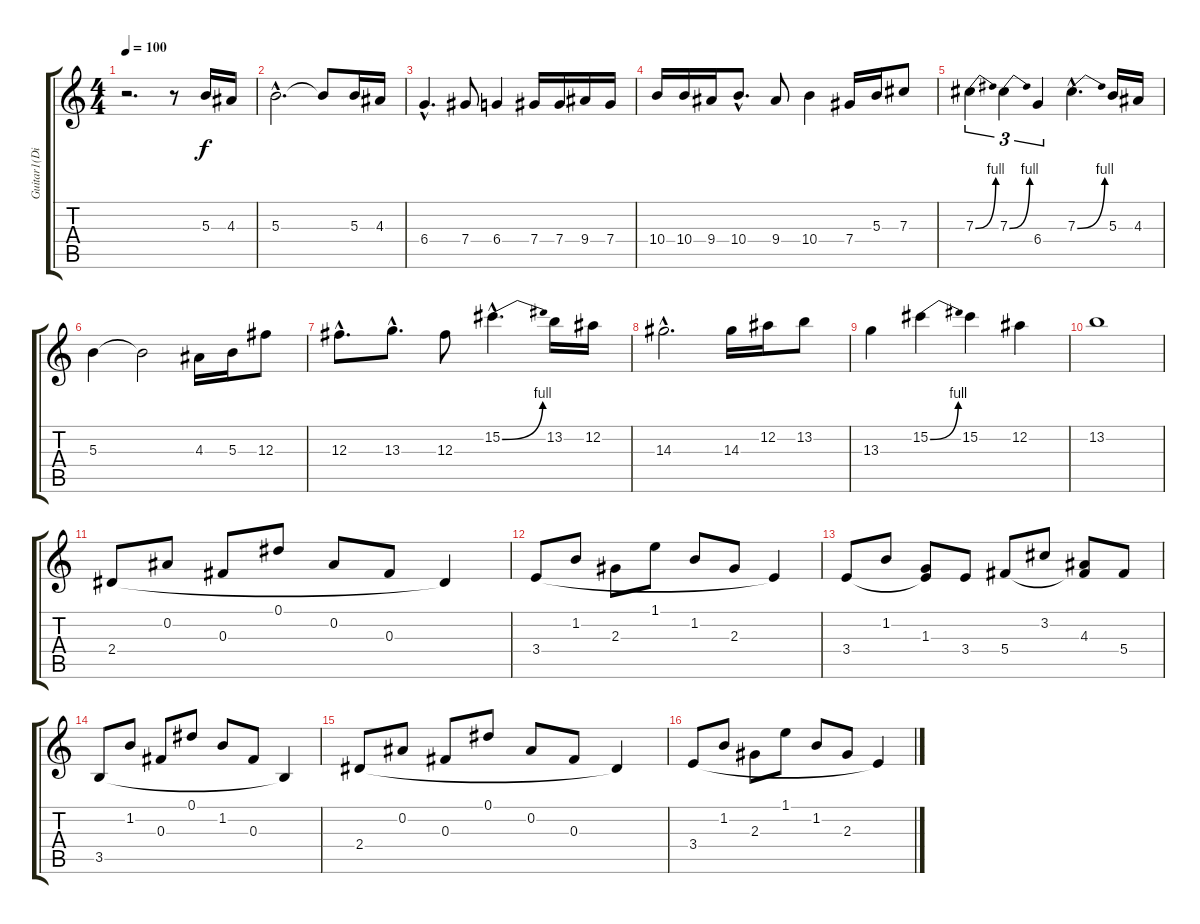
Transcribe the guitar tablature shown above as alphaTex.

\track ("Guitar1(Distortion)" "Guitar1(Di") {instrument distortionguitar}
\staff {score tabs}
\tuning (Eb4 Bb3 Gb3 Db3 Ab2 Eb2) {hide}
\ts (4 4)
\tempo 100
\clef g2
\ks c
r.2{d dy f instrument distortionguitar} r.8 5.3.16 4.3.16 |
5.3{hac}.2{d} 5.3{t}.8 5.3.16 4.3.16 |
6.4{hac}.4{d} 7.4.8 6.4.4 7.4.16 7.4.16 9.4.16 7.4.16 |
10.4.16 10.4.16 9.4.16 10.4{hac}.8{d} 9.4.8 10.4.4 7.4.16 5.3.16 7.3.8 |
7.3{be (bend 0 0 60 4)}.4{tu (3 2)} 7.3{be (bend 0 0 60 4)}.4{tu (3 2)} 6.4.4{tu (3 2)} 7.3{be (bend 0 0 60 4) hac}.4{d} 5.3.16 4.3.16 |
5.3.4 5.3{t}.2 4.3.16 5.3.16 12.3.8 |
12.3{hac}.8{d} 13.3{hac}.8{d} 12.3.8 15.2{be (bend 0 0 60 4) hac}.4{d} 13.2.16 12.2.16 |
14.3{hac}.2{d} 14.3.16 12.2.16 13.2.8 |
13.3.4 15.2{be (bend 0 0 60 4)}.4 15.2.4 12.2.4 |
13.2.1 |
2.4.8{instrument electricguitarclean} 0.2.8 0.3.8 0.1.8 0.2.8 0.3.8 2.4{t}.4 |
3.4.8 1.2.8 2.3.8 1.1.8 1.2.8 2.3.8 3.4{t}.4 |
3.4.8 1.2.8 (1.3 3.4{t}).8 3.4.8 5.4.8 3.2.8 (4.3 5.4{t}).8 5.4.8 |
3.5.8 1.2.8 0.3.8 0.1.8 1.2.8 0.3.8 3.5{t}.4 |
2.4.8 0.2.8 0.3.8 0.1.8 0.2.8 0.3.8 2.4{t}.4 |
3.4.8 1.2.8 2.3.8 1.1.8 1.2.8 2.3.8 3.4{t}.4
